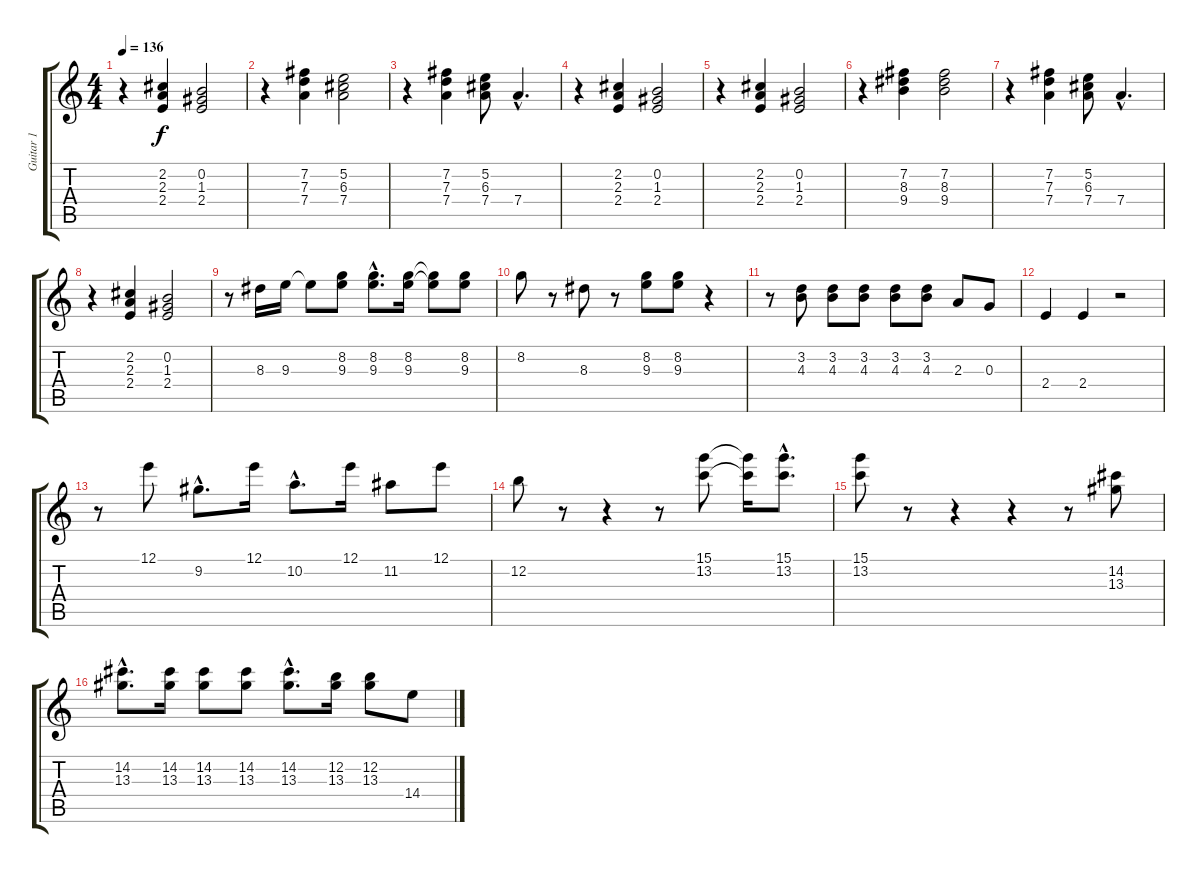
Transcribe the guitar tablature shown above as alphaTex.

\track ("Guitar 1" "Guitar 1") {instrument electricguitarclean}
\staff {score tabs}
\tuning (E4 B3 G3 D3 A2 E2) {hide}
\ts (4 4)
\tempo 136
\clef g2
\ks c
r.4{dy f} (2.2 2.3 2.4).4 (0.2 1.3 2.4).2 |
r.4 (7.2 7.3 7.4).4 (5.2 6.3 7.4).2 |
r.4 (7.2 7.3 7.4).4 (5.2 6.3 7.4).8 7.4{hac}.4{d} |
r.4 (2.2 2.3 2.4).4 (0.2 1.3 2.4).2 |
r.4 (2.2 2.3 2.4).4 (0.2 1.3 2.4).2 |
r.4 (7.2 8.3 9.4).4 (7.2 8.3 9.4).2 |
r.4 (7.2 7.3 7.4).4 (5.2 6.3 7.4).8 7.4{hac}.4{d} |
r.4 (2.2 2.3 2.4).4 (0.2 1.3 2.4).2 |
r.8 8.3.16 9.3.16 9.3{t}.8 (8.2 9.3).8 (8.2{hac} 9.3{hac}).8{d} (8.2 9.3).16 (8.2{t} 9.3{t}).8 (8.2 9.3).8 |
8.2.8 r.8 8.3.8 r.8 (8.2 9.3).8 (8.2 9.3).8 r.4 |
r.8 (3.2 4.3).8 (3.2 4.3).8 (3.2 4.3).8 (3.2 4.3).8 (3.2 4.3).8 2.3.8 0.3.8 |
2.4.4 2.4.4 r.2 |
r.8 12.1.8 9.2{hac}.8{d} 12.1.16 10.2{hac}.8{d} 12.1.16 11.2.8 12.1.8 |
12.2.8 r.8 r.4 r.8 (15.1 13.2).8 (15.1{t} 13.2{t}).16 (15.1{hac} 13.2{hac}).8{d} |
(15.1 13.2).8 r.8 r.4 r.4 r.8 (14.2 13.3).8 |
(14.2{hac} 13.3{hac}).8{d} (14.2 13.3).16 (14.2 13.3).8 (14.2 13.3).8 (14.2{hac} 13.3{hac}).8{d} (12.2 13.3).16 (12.2 13.3).8 14.4.8
